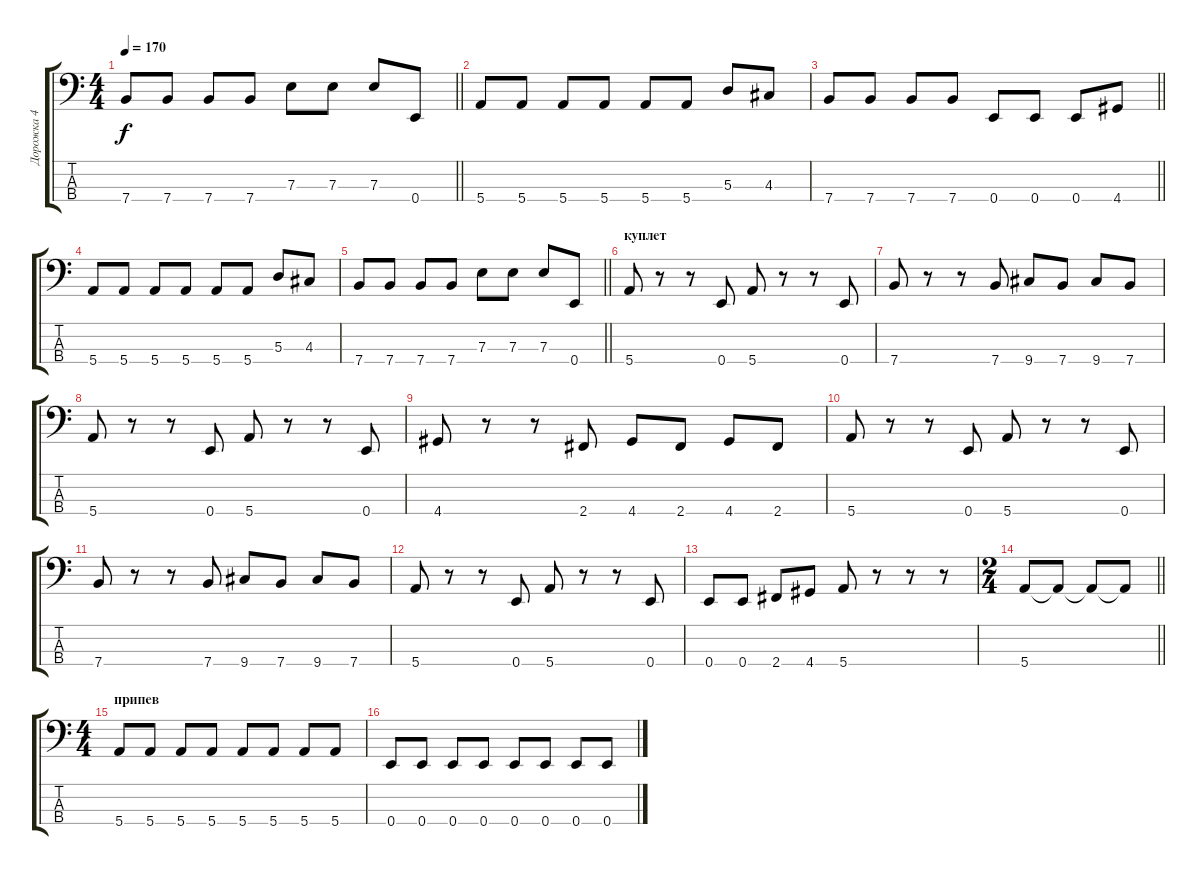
\track ("Дорожка 4" "Дорожка 4") {solo instrument electricbasspick}
\staff {score tabs}
\tuning (G2 D2 A1 E1) {hide}
\ts (4 4)
\tempo 170
\clef f4
\barLineRight lightlight
\ks c
7.4.8{dy f} 7.4.8 7.4.8 7.4.8 7.3.8 7.3.8 7.3.8 0.4.8 |
5.4.8 5.4.8 5.4.8 5.4.8 5.4.8 5.4.8 5.3.8 4.3.8 |
\barLineRight lightlight
7.4.8 7.4.8 7.4.8 7.4.8 0.4.8 0.4.8 0.4.8 4.4.8 |
5.4.8 5.4.8 5.4.8 5.4.8 5.4.8 5.4.8 5.3.8 4.3.8 |
\barLineRight lightlight
7.4.8 7.4.8 7.4.8 7.4.8 7.3.8 7.3.8 7.3.8 0.4.8 |
\section ("" "куплет")
5.4.8 r.8 r.8 0.4.8 5.4.8 r.8 r.8 0.4.8 |
7.4.8 r.8 r.8 7.4.8 9.4.8 7.4.8 9.4.8 7.4.8 |
5.4.8 r.8 r.8 0.4.8 5.4.8 r.8 r.8 0.4.8 |
4.4.8 r.8 r.8 2.4.8 4.4.8 2.4.8 4.4.8 2.4.8 |
5.4.8 r.8 r.8 0.4.8 5.4.8 r.8 r.8 0.4.8 |
7.4.8 r.8 r.8 7.4.8 9.4.8 7.4.8 9.4.8 7.4.8 |
5.4.8 r.8 r.8 0.4.8 5.4.8 r.8 r.8 0.4.8 |
0.4.8 0.4.8 2.4.8 4.4.8 5.4.8 r.8 r.8 r.8 |
\ts (2 4)
\barLineRight lightlight
5.4.8 5.4{t}.8 5.4{t}.8 5.4{t}.8 |
\ts (4 4)
\section ("" "припев")
5.4.8 5.4.8 5.4.8 5.4.8 5.4.8 5.4.8 5.4.8 5.4.8 |
0.4.8 0.4.8 0.4.8 0.4.8 0.4.8 0.4.8 0.4.8 0.4.8
